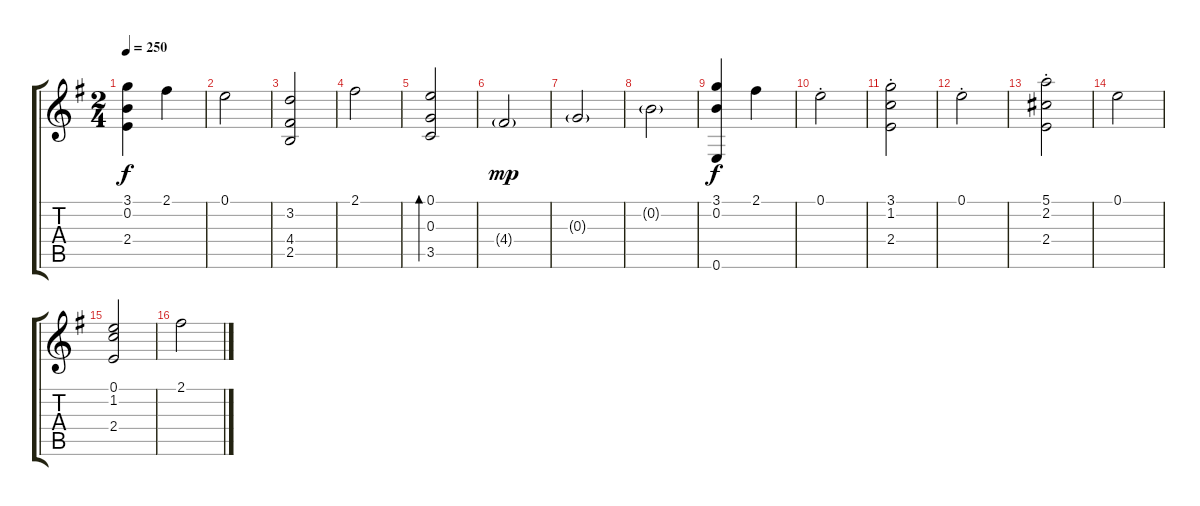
\track "" {instrument acousticguitarnylon}
\staff {score tabs}
\tuning (E4 B3 G3 D3 A2 E2) {hide}
\ts (2 4)
\tempo 250
\clef g2
\ks g
(3.1 0.2 2.4).4{dy f} 2.1.4 |
0.1.2 |
(3.2 4.4 2.5).2 |
2.1.2 |
(0.1 0.3 3.5).2{bd 480} |
4.4{g}.2{dy mp} |
0.3{g}.2 |
0.2{g}.2 |
(3.1 0.2 0.6).4{dy f} 2.1.4 |
0.1{st}.2 |
(3.1{st} 1.2 2.4).2 |
0.1{st}.2 |
(5.1{st} 2.2 2.4).2 |
0.1.2 |
(0.1 1.2 2.4).2 |
2.1.2
